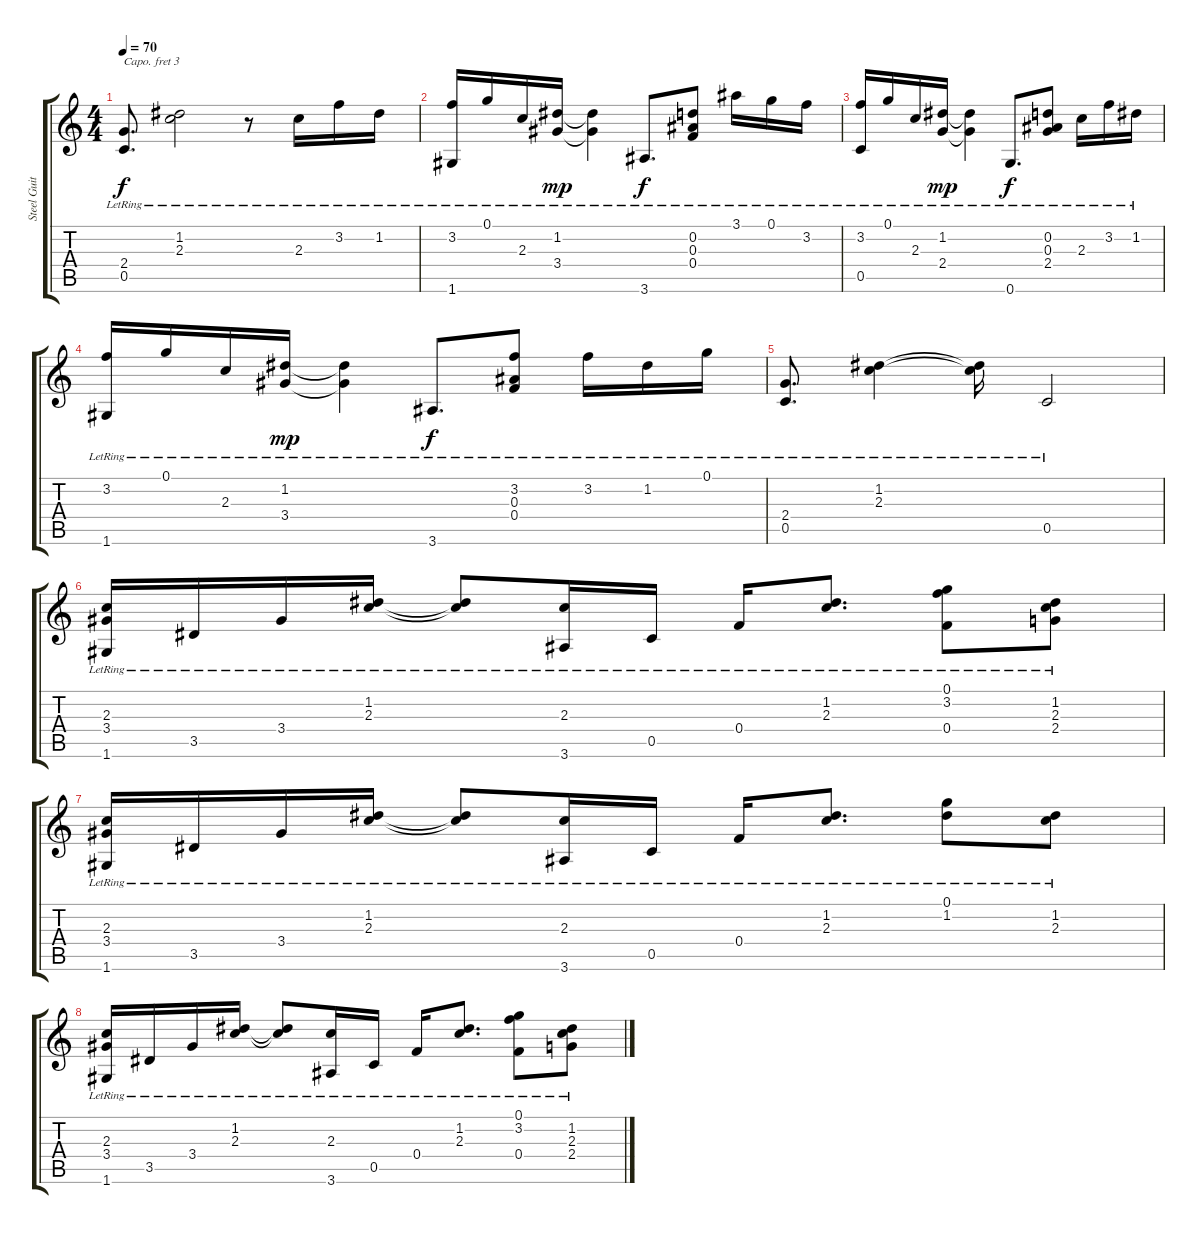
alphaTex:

\track ("Steel Guitar" "Steel Guit") {instrument acousticguitarsteel}
\staff {score tabs}
\capo 3
\tuning (E4 B3 G3 D3 A2 E2) {hide}
\ts (4 4)
\tempo 70
\clef g2
\ks c
(2.4{lr} 0.5{lr}).8{d dy f} (1.2{lr} 2.3{lr}).2 r.8 2.3{lr}.16 3.2{lr}.16 1.2{lr}.16 |
(3.2{lr} 1.6{lr}).16 0.1{lr}.16 2.3{lr}.16 (1.2{lr} 3.4{lr}).16{dy mp} (1.2{lr t} 3.4{lr t}).4 3.6{lr}.8{d dy f} (0.2{lr} 0.3{lr} 0.4{lr}).8 3.1{lr}.16 0.1{lr}.16 3.2{lr}.16 |
(3.2{lr} 0.5{lr}).16 0.1{lr}.16 2.3{lr}.16 (1.2{lr} 2.4{lr}).16{dy mp} (1.2{lr t} 2.4{lr t}).4 0.6{lr}.8{d dy f} (0.2{lr} 0.3{lr} 2.4).8 2.3{lr}.16 3.2{lr}.16 1.2{lr}.16 |
(3.2{lr} 1.6{lr}).16 0.1{lr}.16 2.3{lr}.16 (1.2{lr} 3.4{lr}).16{dy mp} (1.2{lr t} 3.4{lr t}).4 3.6{lr}.8{d dy f} (3.2 0.3{lr} 0.4{lr}).8 3.2{lr}.16 1.2{lr}.16 0.1{lr}.16 |
(2.4{lr} 0.5{lr}).8{d} (1.2{lr} 2.3{lr}).4 (1.2{lr t} 2.3{lr t}).16 0.5{lr}.2 |
(2.3{lr} 3.4{lr} 1.6{lr}).16 3.5{lr}.16 3.4{lr}.16 (1.2{lr} 2.3{lr}).16 (1.2{lr t} 2.3{lr t}).8 (2.3{lr} 3.6{lr}).16 0.5{lr}.16 0.4{lr}.16 (1.2{lr} 2.3{lr}).8{d} (0.1{lr} 3.2 0.4).8 (1.2{lr} 2.3 2.4).8 |
(2.3{lr} 3.4{lr} 1.6{lr}).16 3.5{lr}.16 3.4{lr}.16 (1.2{lr} 2.3{lr}).16 (1.2{lr t} 2.3{lr t}).8 (2.3{lr} 3.6{lr}).16 0.5{lr}.16 0.4{lr}.16 (1.2{lr} 2.3{lr}).8{d} (0.1{lr} 1.2).8 (1.2{lr} 2.3).8 |
(2.3{lr} 3.4{lr} 1.6{lr}).16 3.5{lr}.16 3.4{lr}.16 (1.2{lr} 2.3{lr}).16 (1.2{lr t} 2.3{lr t}).8 (2.3{lr} 3.6{lr}).16 0.5{lr}.16 0.4{lr}.16 (1.2{lr} 2.3{lr}).8{d} (0.1{lr} 3.2 0.4).8 (1.2{lr} 2.3 2.4).8
